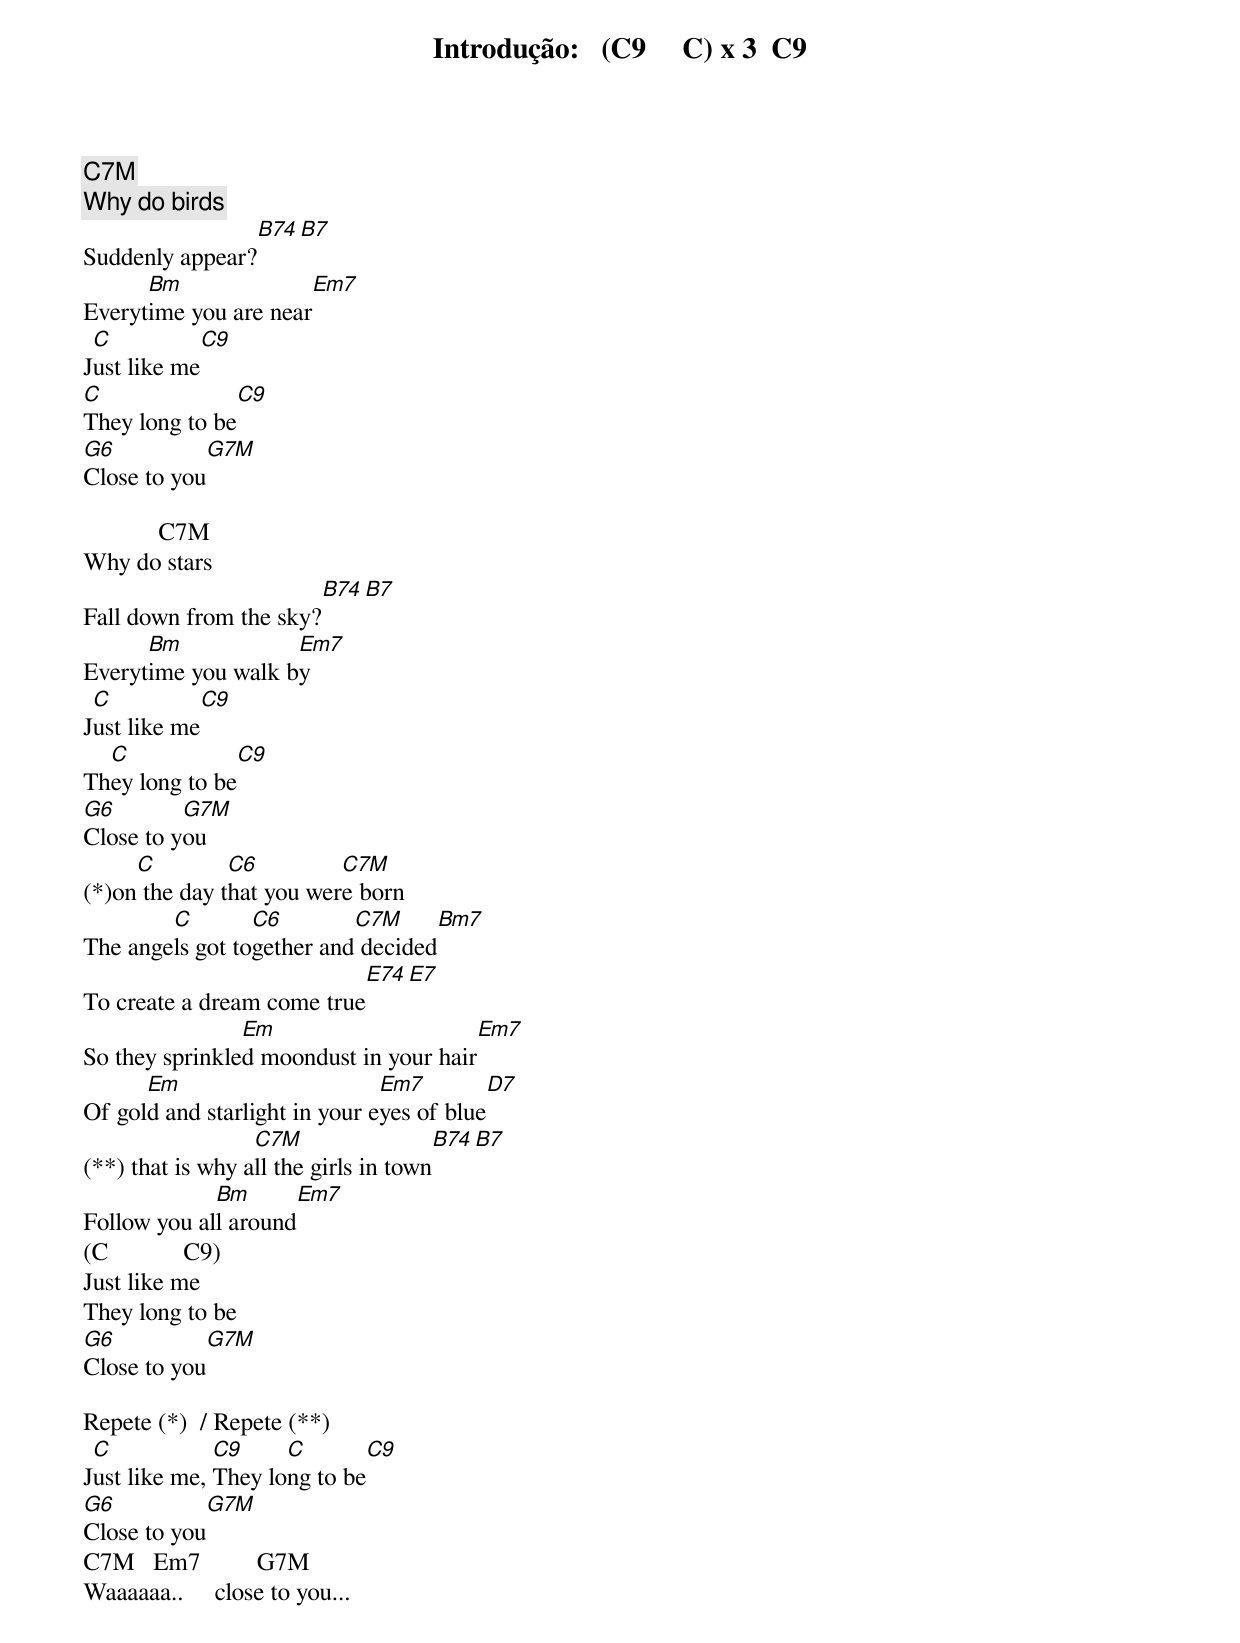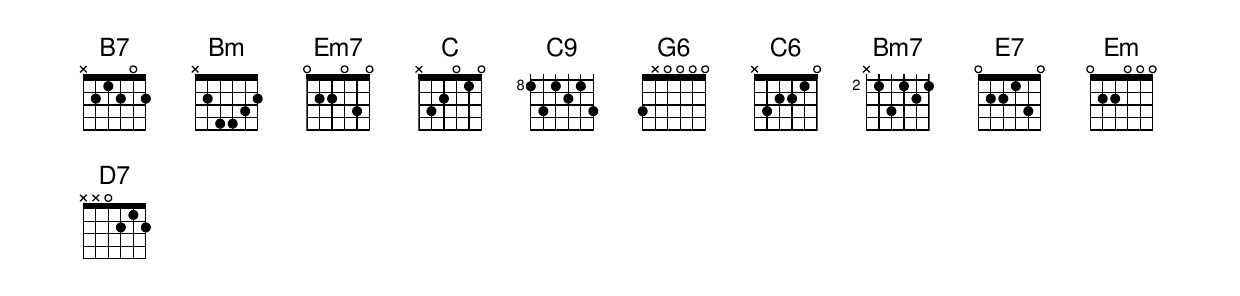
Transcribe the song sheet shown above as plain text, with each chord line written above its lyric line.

Introdução:   (C9     C) x 3  C9

             C7M
Why do birds
                     B74 B7
Suddenly appear?
      Bm               Em7
Everytime you are near
 C           C9
Just like me
C                    C9
They long to be
G6           G7M
Close to you

            C7M
Why do stars
                        B74 B7
Fall down from the sky?
      Bm            Em7
Everytime you walk by
 C          C9
Just like me
  C            C9
They long to be
G6        G7M
Close to you
     C         C6         C7M
(*)on the day that you were born
        C        C6        C7M             Bm7
The angels got together and decided
		                E74  E7
To create a dream come true
                Em                         Em7
So they sprinkled moondust in your hair
      Em                       Em7                D7
Of gold and starlight in your eyes of blue
                  C7M                       B74 B7
(**) that is why all the girls in town
             Bm         Em7
Follow you all around
(C            C9)
Just like me
They long to be
G6          G7M
Close to you

Repete (*)  / Repete (**)
 C            C9     C            C9
Just like me, They long to be
G6          G7M
Close to you
C7M   Em7         G7M
Waaaaaa..     close to you...
